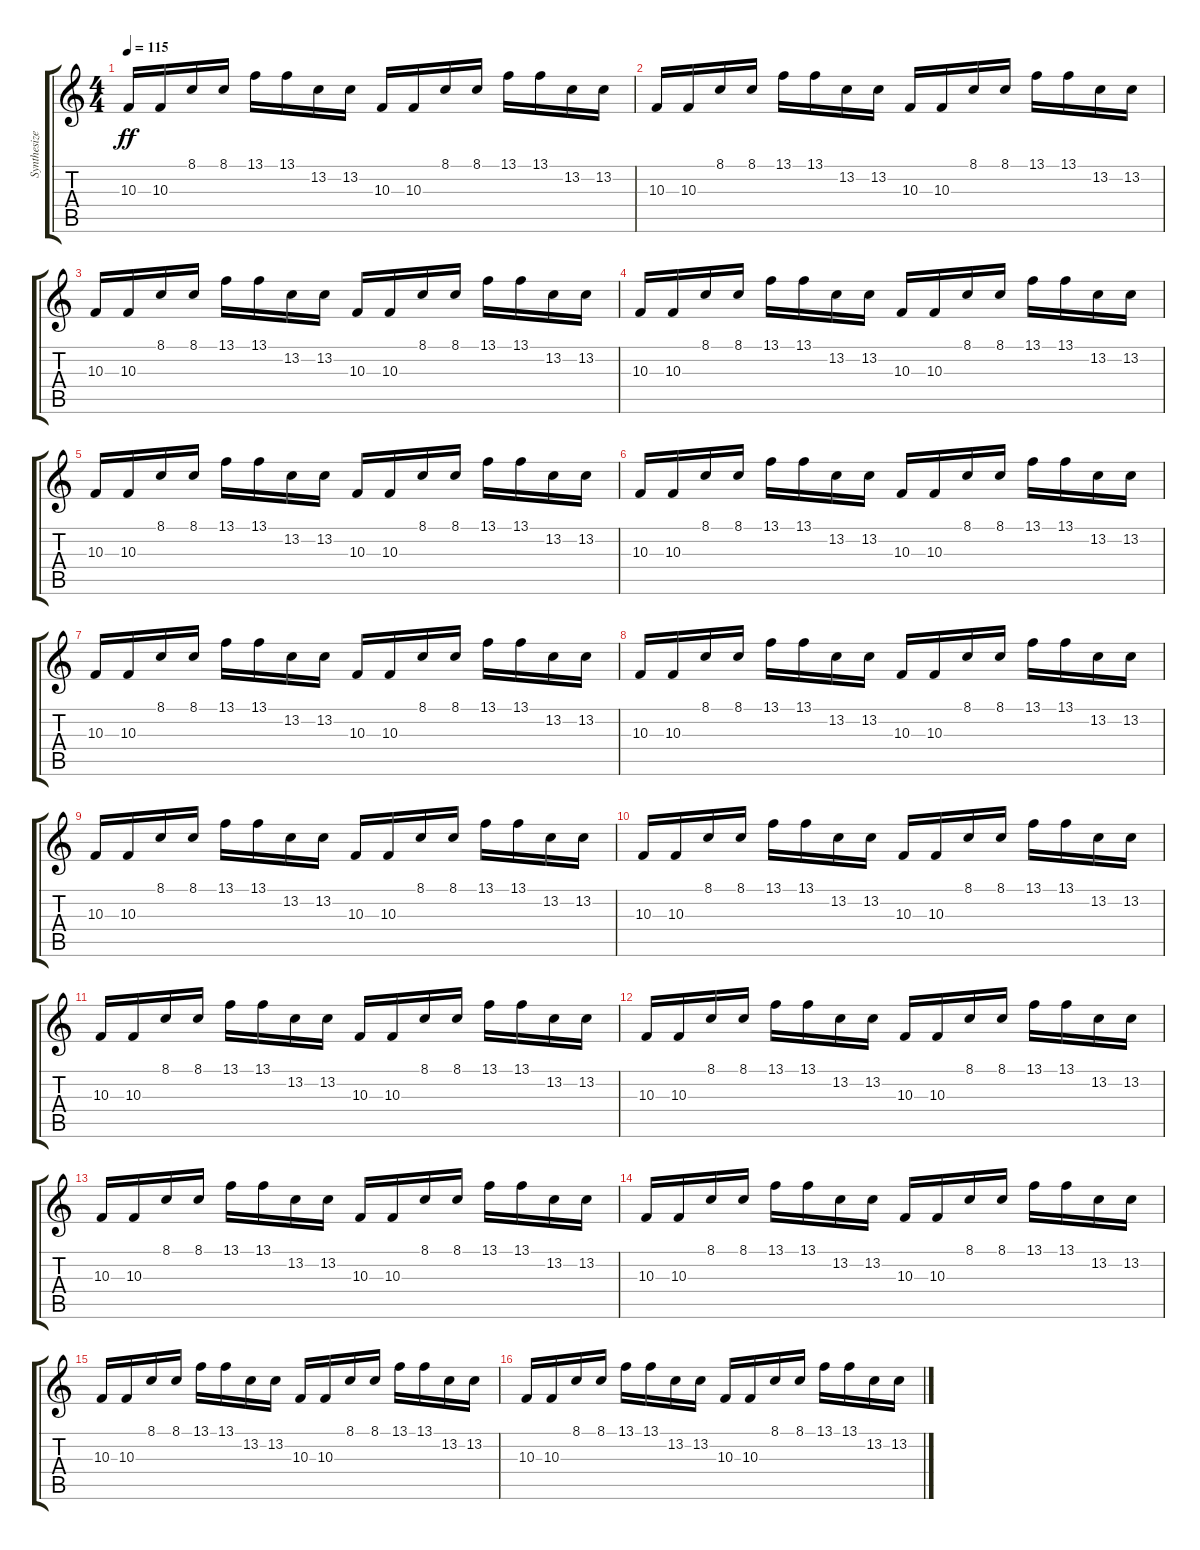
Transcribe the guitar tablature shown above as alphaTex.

\track ("Synthesizer II" "Synthesize") {instrument lead8bassandlead}
\staff {score tabs}
\tuning (E4 B3 G3 D3 A2 E2) {hide}
\ts (4 4)
\tempo 115
\clef g2
\ks c
10.3.16{dy ff} 10.3.16 8.1.16 8.1.16 13.1.16 13.1.16 13.2.16 13.2.16 10.3.16 10.3.16 8.1.16 8.1.16 13.1.16 13.1.16 13.2.16 13.2.16 |
10.3.16 10.3.16 8.1.16 8.1.16 13.1.16 13.1.16 13.2.16 13.2.16 10.3.16 10.3.16 8.1.16 8.1.16 13.1.16 13.1.16 13.2.16 13.2.16 |
10.3.16 10.3.16 8.1.16 8.1.16 13.1.16 13.1.16 13.2.16 13.2.16 10.3.16 10.3.16 8.1.16 8.1.16 13.1.16 13.1.16 13.2.16 13.2.16 |
10.3.16 10.3.16 8.1.16 8.1.16 13.1.16 13.1.16 13.2.16 13.2.16 10.3.16 10.3.16 8.1.16 8.1.16 13.1.16 13.1.16 13.2.16 13.2.16 |
10.3.16 10.3.16 8.1.16 8.1.16 13.1.16 13.1.16 13.2.16 13.2.16 10.3.16 10.3.16 8.1.16 8.1.16 13.1.16 13.1.16 13.2.16 13.2.16 |
10.3.16 10.3.16 8.1.16 8.1.16 13.1.16 13.1.16 13.2.16 13.2.16 10.3.16 10.3.16 8.1.16 8.1.16 13.1.16 13.1.16 13.2.16 13.2.16 |
10.3.16 10.3.16 8.1.16 8.1.16 13.1.16 13.1.16 13.2.16 13.2.16 10.3.16 10.3.16 8.1.16 8.1.16 13.1.16 13.1.16 13.2.16 13.2.16 |
10.3.16 10.3.16 8.1.16 8.1.16 13.1.16 13.1.16 13.2.16 13.2.16 10.3.16 10.3.16 8.1.16 8.1.16 13.1.16 13.1.16 13.2.16 13.2.16 |
10.3.16 10.3.16 8.1.16 8.1.16 13.1.16 13.1.16 13.2.16 13.2.16 10.3.16 10.3.16 8.1.16 8.1.16 13.1.16 13.1.16 13.2.16 13.2.16 |
10.3.16 10.3.16 8.1.16 8.1.16 13.1.16 13.1.16 13.2.16 13.2.16 10.3.16 10.3.16 8.1.16 8.1.16 13.1.16 13.1.16 13.2.16 13.2.16 |
10.3.16 10.3.16 8.1.16 8.1.16 13.1.16 13.1.16 13.2.16 13.2.16 10.3.16 10.3.16 8.1.16 8.1.16 13.1.16 13.1.16 13.2.16 13.2.16 |
10.3.16 10.3.16 8.1.16 8.1.16 13.1.16 13.1.16 13.2.16 13.2.16 10.3.16 10.3.16 8.1.16 8.1.16 13.1.16 13.1.16 13.2.16 13.2.16 |
10.3.16 10.3.16 8.1.16 8.1.16 13.1.16 13.1.16 13.2.16 13.2.16 10.3.16 10.3.16 8.1.16 8.1.16 13.1.16 13.1.16 13.2.16 13.2.16 |
10.3.16 10.3.16 8.1.16 8.1.16 13.1.16 13.1.16 13.2.16 13.2.16 10.3.16 10.3.16 8.1.16 8.1.16 13.1.16 13.1.16 13.2.16 13.2.16 |
10.3.16 10.3.16 8.1.16 8.1.16 13.1.16 13.1.16 13.2.16 13.2.16 10.3.16 10.3.16 8.1.16 8.1.16 13.1.16 13.1.16 13.2.16 13.2.16 |
10.3.16 10.3.16 8.1.16 8.1.16 13.1.16 13.1.16 13.2.16 13.2.16 10.3.16 10.3.16 8.1.16 8.1.16 13.1.16 13.1.16 13.2.16 13.2.16
